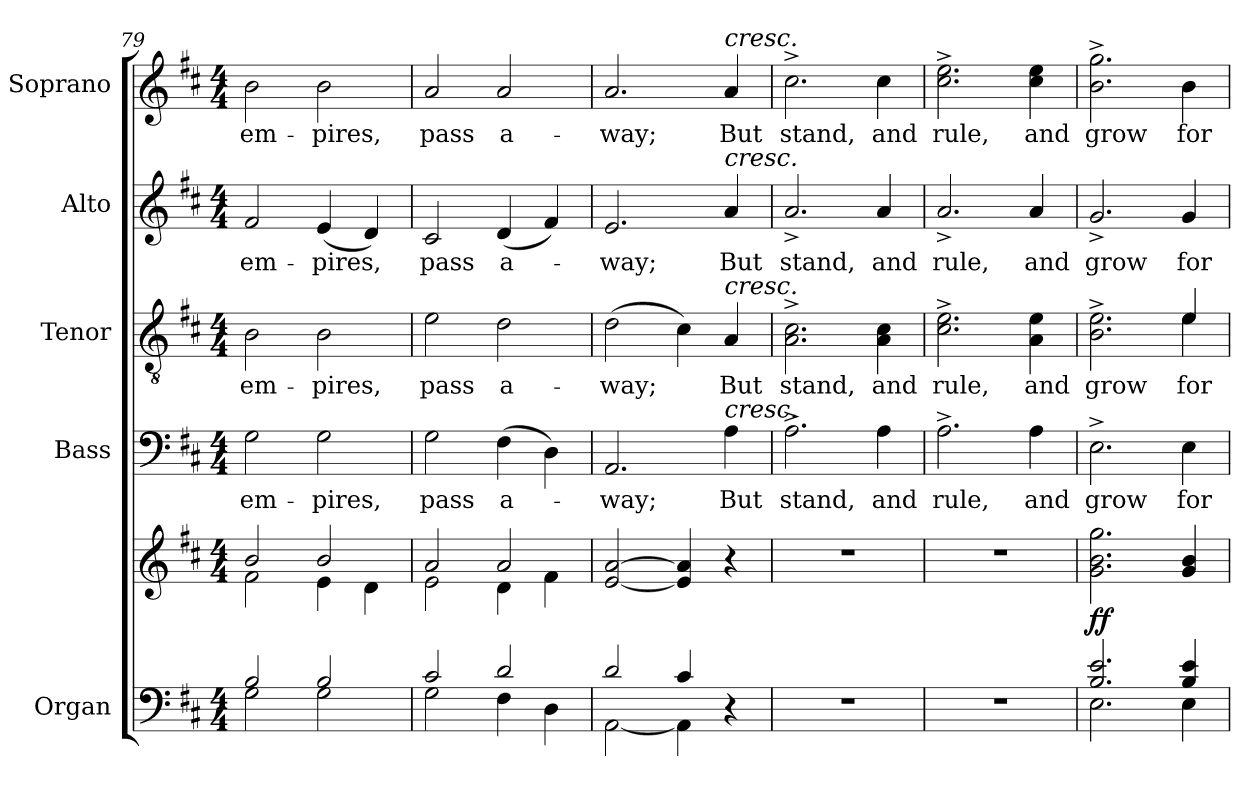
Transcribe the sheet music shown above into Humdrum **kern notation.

**kern	**kern	**dynam	**kern	**text	**kern	**text	**kern	**text	**kern	**text
*part5	*part5	*part5	*part4	*part4	*part3	*part3	*part2	*part2	*part1	*part1
*staff6	*staff5	*staff5/6	*staff4	*staff4	*staff3	*staff3	*staff2	*staff2	*staff1	*staff1
*I"Organ	*	*	*I"Bass	*	*I"Tenor	*	*I"Alto	*	*I"Soprano	*
*I'Org.	*	*	*I'B.	*	*I'T.	*	*I'A.	*	*I'S.	*
*clefF4	*clefG2	*	*clefF4	*	*clefGv2	*	*clefG2	*	*clefG2	*
*	*	*	*	*	*ITrd7c12	*	*	*	*	*
*k[f#c#]	*k[f#c#]	*	*k[f#c#]	*	*k[f#c#]	*	*k[f#c#]	*	*k[f#c#]	*
*D:	*D:	*	*D:	*	*D:	*	*D:	*	*D:	*
*M4/4	*M4/4	*	*M4/4	*	*M4/4	*	*M4/4	*	*M4/4	*
=79	=79	=79	=79	=79	=79	=79	=79	=79	=79	=79
*^	*^	*	*	*	*	*	*	*	*	*
!	!	!	!	!	!	!LO:LY:b:color=#000000	!	!	!	!	!	!
!	!	!	!	!	!	!	!	!LO:LY:b:color=#000000	!	!	!	!
!	!	!	!	!	!	!	!	!	!	!LO:LY:b:color=#000000	!	!
!	!	!	!	!	!	!	!	!	!	!	!	!LO:LY:b:color=#000000
2Bi/	2Gi\	2bi/	2f#i\	.	2Gi\	em-	2BBi\	em-	2f#i/	em-	2bi\	em-
!	!	!	!	!	!	!LO:LY:b:color=#000000	!	!	!	!	!	!
!	!	!	!	!	!	!	!	!LO:LY:b:color=#000000	!	!	!	!
!	!	!	!	!	!	!	!	!	!	!LO:LY:b:color=#000000	!	!
!	!	!	!	!	!	!	!	!	!	!	!	!LO:LY:b:color=#000000
2Bi/	2Gi\	2bi/	4ei\	.	2Gi\	-pires,	2BBi\	-pires,	(4ei/	-pires,	2bi\	-pires,
.	.	.	4di\	.	.	.	.	.	4di/)	.	.	.
!!LO:PB:g=z
=80	=80	=80	=80	=80	=80	=80	=80	=80	=80	=80	=80	=80
!	!	!	!	!	!	!LO:LY:b:color=#000000	!	!	!	!	!	!
!	!	!	!	!	!	!	!	!LO:LY:b:color=#000000	!	!	!	!
!	!	!	!	!	!	!	!	!	!	!LO:LY:b:color=#000000	!	!
!	!	!	!	!	!	!	!	!	!	!	!	!LO:LY:b:color=#000000
2c#i/	2Gi\	2ai/	2ei\	.	2Gi\	pass	2Ei\	pass	2c#i/	pass	2ai/	pass
!	!	!	!	!	!	!LO:LY:b:color=#000000	!	!	!	!	!	!
!	!	!	!	!	!	!	!	!LO:LY:b:color=#000000	!	!	!	!
!	!	!	!	!	!	!	!	!	!	!LO:LY:b:color=#000000	!	!
!	!	!	!	!	!	!	!	!	!	!	!	!LO:LY:b:color=#000000
2di/	4F#i\	2ai/	4di\	.	(4F#i\	a-	2Di\	a-	(4di/	a-	2ai/	a-
.	4Di\	.	4f#i\	.	4Di\)	.	.	.	4f#i/)	.	.	.
*	*	*v	*v	*	*	*	*	*	*	*	*	*
=81	=81	=81	=81	=81	=81	=81	=81	=81	=81	=81	=81
*	*	*^	*	*	*	*	*	*	*	*	*
!	!	!	!	!	!	!LO:LY:b:color=#000000	!	!	!	!	!	!
*	*	*v	*v	*	*	*	*	*	*	*	*	*
*	*	*^	*	*	*	*	*	*	*	*	*
!	!	!	!	!	!	!	!	!LO:LY:b:color=#000000	!	!	!	!
*	*	*v	*v	*	*	*	*	*	*	*	*	*
*	*	*^	*	*	*	*	*	*	*	*	*
!	!	!	!	!	!	!	!	!	!	!LO:LY:b:color=#000000	!	!
*	*	*v	*v	*	*	*	*	*	*	*	*	*
*	*	*^	*	*	*	*	*	*	*	*	*
!	!	!	!	!	!	!	!	!	!	!	!	!LO:LY:b:color=#000000
*	*	*v	*v	*	*	*	*	*	*	*	*	*
2di/	[2AAi\	[2ei/ [2ai	.	2.AAi/	-way;	(2Di\	-way;	2.ei/	-way;	2.ai/	-way;
4c#i/	4AAi\]	4ei/] 4ai]	.	.	.	4C#i\)	.	.	.	.	.
!	!	!	!	!	!LO:LY:b:color=#000000	!	!	!	!	!	!
!	!	!	!	!	!	!	!LO:LY:b:color=#000000	!	!	!	!
!	!	!	!	!	!	!	!	!	!LO:LY:b:color=#000000	!	!
!	!	!	!	!	!	!	!	!	!	!LO:TX:a:i:t=cresc.	!
!	!	!	!	!	!	!	!	!LO:TX:a:i:t=cresc.	!	!	!
!	!	!	!	!	!	!LO:TX:a:i:t=cresc.	!	!	!	!	!
!	!	!	!	!LO:TX:a:i:t=cresc.	!	!	!	!	!	!	!
!	!	!	!	!	!	!	!	!	!	!	!LO:LY:b:color=#000000
4r	4ryy	4r	.	4Ai\	But	4AAi/	But	4ai/	But	4ai/	But
*v	*v	*	*	*	*	*	*	*	*	*	*
=82	=82	=82	=82	=82	=82	=82	=82	=82	=82	=82
*^	*	*	*	*	*	*	*	*	*	*
!	!	!	!	!	!LO:LY:b:color=#000000	!	!	!	!	!	!
*v	*v	*	*	*	*	*	*	*	*	*	*
*^	*	*	*	*	*	*	*	*	*	*
!	!	!	!	!	!	!	!LO:LY:b:color=#000000	!	!	!	!
*v	*v	*	*	*	*	*	*	*	*	*	*
*^	*	*	*	*	*	*	*	*	*	*
!	!	!	!	!	!	!	!	!	!LO:LY:b:color=#000000	!	!
*v	*v	*	*	*	*	*	*	*	*	*	*
*^	*	*	*	*	*	*	*	*	*	*
!	!	!	!	!	!	!	!	!	!	!	!LO:LY:b:color=#000000
*v	*v	*	*	*	*	*	*	*	*	*	*
1r	1r	.	2.A^i\	stand,	2.AAi\^ 2.C#i^	stand,	2.a^i/	stand,	2.cc#^i\	stand,
!	!	!	!	!LO:LY:b:color=#000000	!	!	!	!	!	!
!	!	!	!	!	!	!LO:LY:b:color=#000000	!	!	!	!
!	!	!	!	!	!	!	!	!LO:LY:b:color=#000000	!	!
!	!	!	!	!	!	!	!	!	!	!LO:LY:b:color=#000000
.	.	.	4Ai\	and	4AAi\ 4C#i	and	4ai/	and	4cc#i\	and
=83	=83	=83	=83	=83	=83	=83	=83	=83	=83	=83
!	!	!	!	!LO:LY:b:color=#000000	!	!	!	!	!	!
!	!	!	!	!	!	!LO:LY:b:color=#000000	!	!	!	!
!	!	!	!	!	!	!	!	!LO:LY:b:color=#000000	!	!
!	!	!	!	!	!	!	!	!	!	!LO:LY:b:color=#000000
1r	1r	.	2.A^i\	rule,	2.C#i\^ 2.Ei^	rule,	2.a^i/	rule,	2.cc#i\^ 2.eei^	rule,
!	!	!	!	!LO:LY:b:color=#000000	!	!	!	!	!	!
!	!	!	!	!	!	!LO:LY:b:color=#000000	!	!	!	!
!	!	!	!	!	!	!	!	!LO:LY:b:color=#000000	!	!
!	!	!	!	!	!	!	!	!	!	!LO:LY:b:color=#000000
.	.	.	4Ai\	and	4AAi\ 4Ei	and	4ai/	and	4cc#i\ 4eei	and
=84	=84	=84	=84	=84	=84	=84	=84	=84	=84	=84
*^	*	*	*	*	*	*	*	*	*	*
!	!	!	!	!	!LO:LY:b:color=#000000	!	!	!	!	!	!
*	*	*	*	*	*	*^	*	*	*	*	*
!	!	!	!	!	!	!	!	!LO:LY:b:color=#000000	!	!	!	!
!	!	!	!	!	!	!	!	!	!	!LO:LY:b:color=#000000	!	!
!	!	!	!	!	!	!	!	!	!	!	!	!LO:LY:b:color=#000000
2.Bi/ 2.ei	2.Ei\	2.gi\ 2.bi 2.ggi	ff	2.E^i\	grow	2.ryy	2.BBi\^ 2.Ei^	grow	2.g^i/	grow	2.bi\^ 2.ggi^	grow
!	!	!	!	!	!LO:LY:b:color=#000000	!	!	!	!	!	!	!
!	!	!	!	!	!	!	!	!LO:LY:b:color=#000000	!	!	!	!
!	!	!	!	!	!	!	!	!	!	!LO:LY:b:color=#000000	!	!
!	!	!	!	!	!	!	!	!	!	!	!	!LO:LY:b:color=#000000
4Bi/ 4ei	4Ei\	4gi/ 4bi	.	4Ei\	for	4Ei/	4Ei\	for	4gi/	for	4bi\	for
*v	*v	*	*	*	*	*v	*v	*	*	*	*	*
=	=	=	=	=	=	=	=	=	=	=
*-	*-	*-	*-	*-	*-	*-	*-	*-	*-	*-
